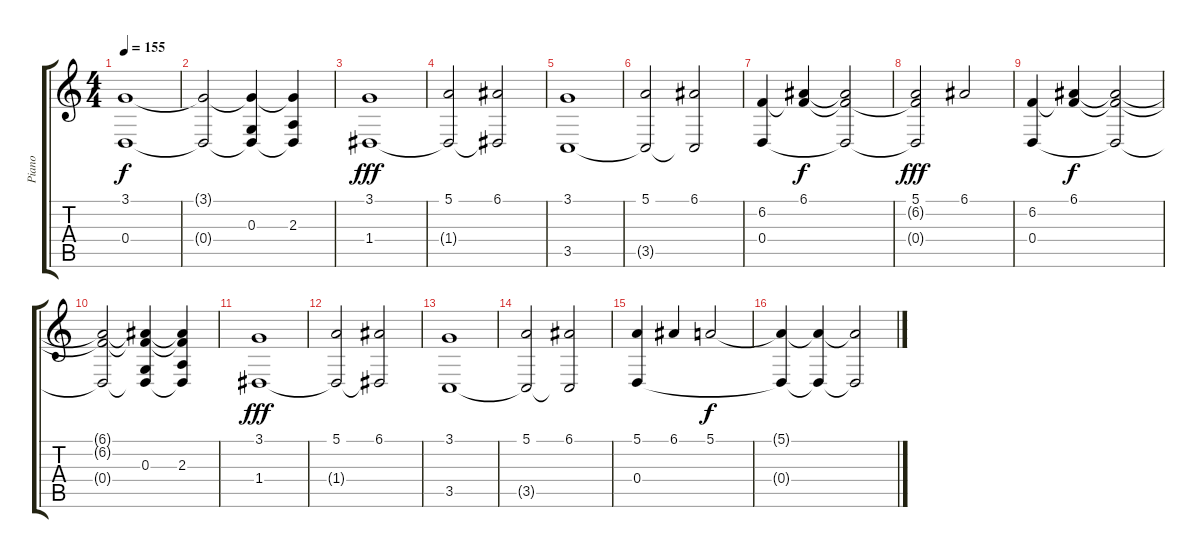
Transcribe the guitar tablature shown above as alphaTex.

\track ("Piano" "Piano") {instrument brightacousticpiano}
\staff {score tabs}
\tuning (E4 B3 G3 D3 A2 E2) {hide}
\ts (4 4)
\tempo 155
\clef g2
\ks c
(3.1 0.4).1{dy f} |
(3.1{t} 0.4{t}).2 (3.1{t} 0.3 0.4{t}).4 (3.1{t} 2.3 0.4{t}).4 |
(3.1 1.4).1{dy fff volume 16} |
(5.1 1.4{t}).2 (6.1 1.4{t}).2 |
(3.1 3.5).1 |
(5.1 3.5{t}).2 (6.1 3.5{t}).2 |
(6.2 0.4).4 (6.1 6.2{t}).4{dy f} (6.1{t} 6.2{t} 0.4{t}).2 |
(5.1 6.2{t} 0.4{t}).2{dy fff} 6.1.2 |
(6.2 0.4).4 (6.1 6.2{t}).4{dy f} (6.1{t} 6.2{t} 0.4{t}).2 |
(6.1{t} 6.2{t} 0.4{t}).2 (6.1{t} 6.2{t} 0.3 0.4{t}).4 (6.1{t} 6.2{t} 2.3 0.4{t}).4 |
(3.1 1.4).1{dy fff} |
(5.1 1.4{t}).2 (6.1 1.4{t}).2 |
(3.1 3.5).1 |
(5.1 3.5{t}).2 (6.1 3.5{t}).2 |
(5.1 0.4).4 6.1.4 5.1.2{dy f} |
(5.1{t} 0.4{t}).4 (5.1{t} 0.4{t}).4 (5.1{t} 0.4{t}).2
